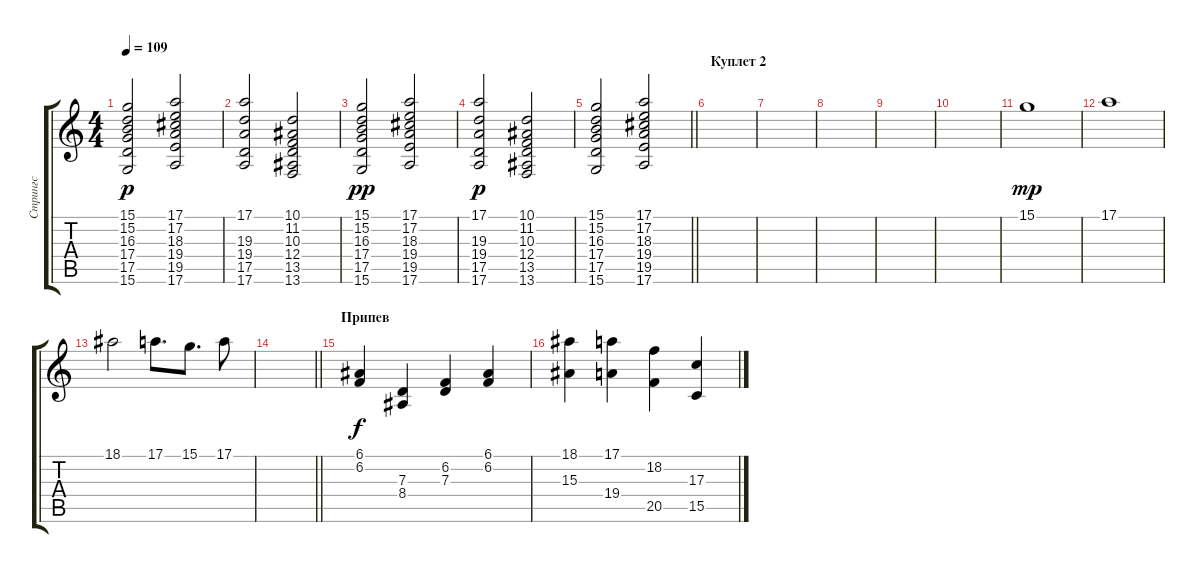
\track ("Стрингс" "Стрингс") {instrument stringensemble1}
\staff {score tabs}
\tuning (E4 B3 G3 D3 A2 E2) {hide}
\ts (4 4)
\tempo 109
\clef g2
\ks c
(15.1 15.2 16.3 17.4 17.5 15.6).2{dy p} (17.1 17.2 18.3 19.4 19.5 17.6).2 |
(17.1 19.3 19.4 17.5 17.6).2 (10.1 11.2 10.3 12.4 13.5 13.6).2 |
(15.1 15.2 16.3 17.4 17.5 15.6).2{dy pp} (17.1 17.2 18.3 19.4 19.5 17.6).2 |
(17.1 19.3 19.4 17.5 17.6).2{dy p} (10.1 11.2 10.3 12.4 13.5 13.6).2 |
\barLineRight lightlight
(15.1 15.2 16.3 17.4 17.5 15.6).2 (17.1 17.2 18.3 19.4 19.5 17.6).2 |
\section ("" "Куплет 2 ")
|
|
|
|
|
15.1.1{dy mp} |
17.1.1 |
18.1.2 17.1.8{d} 15.1.8{d} 17.1.8 |
\barLineRight lightlight
|
\section ("" "Припев")
(6.1 6.2).4{dy f} (7.3 8.4).4 (6.2 7.3).4 (6.1 6.2).4 |
(18.1 15.3).4 (17.1 19.4).4 (18.2 20.5).4 (17.3 15.5).4
